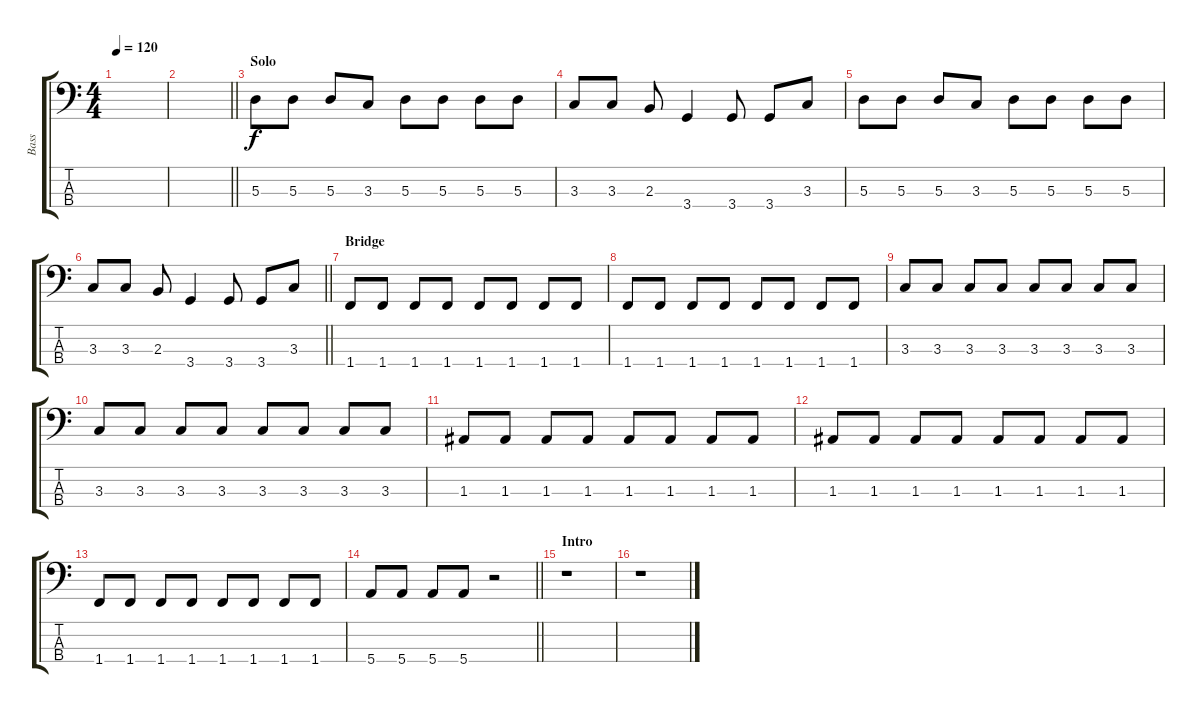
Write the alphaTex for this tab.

\track ("Bass" "Bass") {instrument electricbassfinger}
\staff {score tabs}
\tuning (G2 D2 A1 E1) {hide}
\ts (4 4)
\tempo 120
\clef f4
\ks c
|
\barLineRight lightlight
|
\section ("" "Solo")
5.3.8 5.3.8 5.3.8 3.3.8 5.3.8 5.3.8 5.3.8 5.3.8 |
3.3.8 3.3.8 2.3.8 3.4.4 3.4.8 3.4.8 3.3.8 |
5.3.8 5.3.8 5.3.8 3.3.8 5.3.8 5.3.8 5.3.8 5.3.8 |
\barLineRight lightlight
3.3.8 3.3.8 2.3.8 3.4.4 3.4.8 3.4.8 3.3.8 |
\section ("" "Bridge")
1.4.8 1.4.8 1.4.8 1.4.8 1.4.8 1.4.8 1.4.8 1.4.8 |
1.4.8 1.4.8 1.4.8 1.4.8 1.4.8 1.4.8 1.4.8 1.4.8 |
3.3.8 3.3.8 3.3.8 3.3.8 3.3.8 3.3.8 3.3.8 3.3.8 |
3.3.8 3.3.8 3.3.8 3.3.8 3.3.8 3.3.8 3.3.8 3.3.8 |
1.3.8 1.3.8 1.3.8 1.3.8 1.3.8 1.3.8 1.3.8 1.3.8 |
1.3.8 1.3.8 1.3.8 1.3.8 1.3.8 1.3.8 1.3.8 1.3.8 |
1.4.8 1.4.8 1.4.8 1.4.8 1.4.8 1.4.8 1.4.8 1.4.8 |
\barLineRight lightlight
5.4.8 5.4.8 5.4.8 5.4.8 r.2 |
\section ("" "Intro")
r.1 |
r.1
